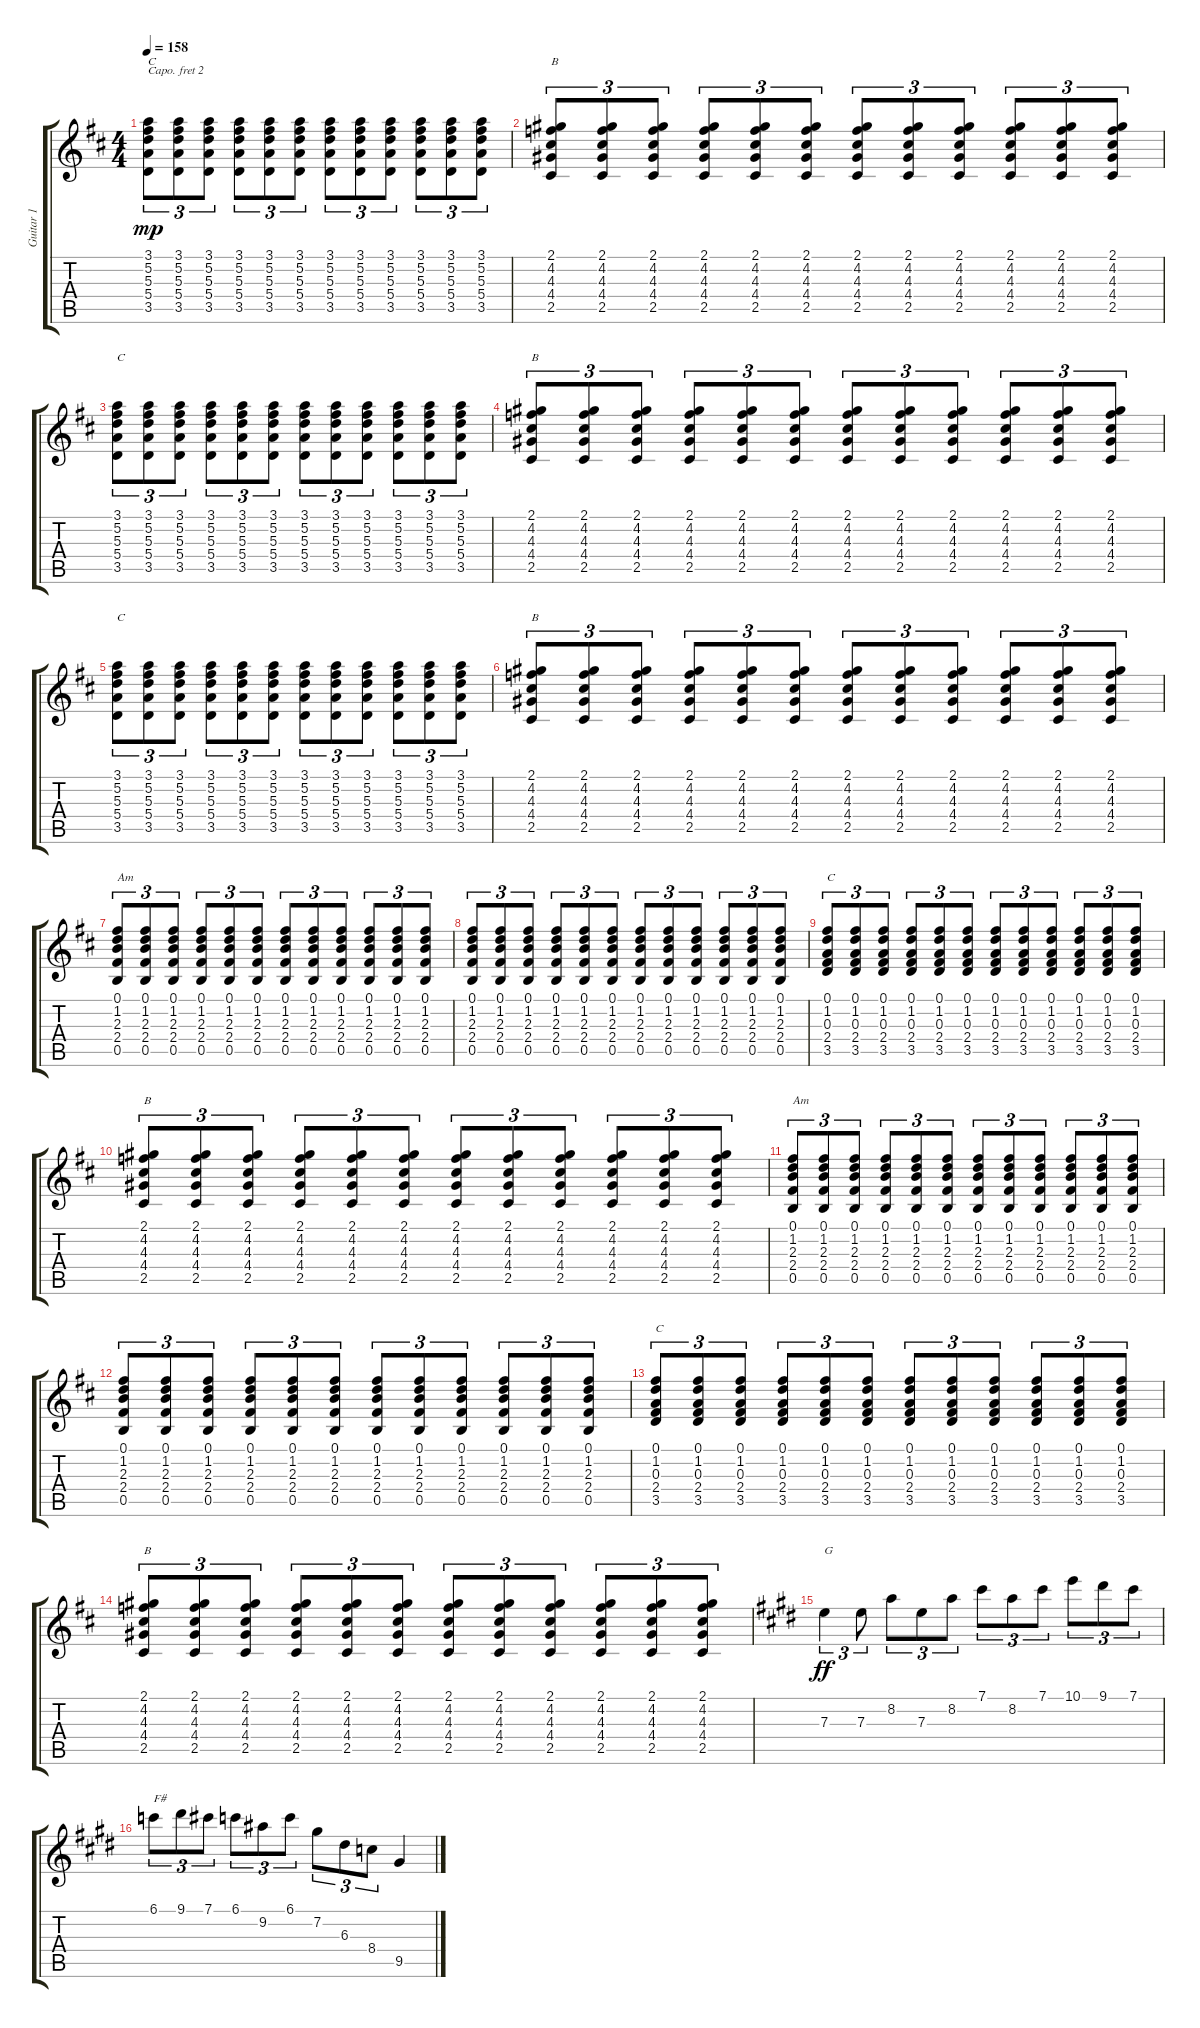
\track ("Guitar 1" "Guitar 1") {instrument acousticguitarnylon}
\staff {score tabs}
\capo 2
\tuning (E4 B3 G3 D3 A2 E2) {hide}
\ts (4 4)
\tempo 158
\clef g2
\ks d
(3.1 5.2 5.3 5.4 3.5).8{tu (3 2) txt "C" dy mp} (3.1 5.2 5.3 5.4 3.5).8{tu (3 2)} (3.1 5.2 5.3 5.4 3.5).8{tu (3 2)} (3.1 5.2 5.3 5.4 3.5).8{tu (3 2)} (3.1 5.2 5.3 5.4 3.5).8{tu (3 2)} (3.1 5.2 5.3 5.4 3.5).8{tu (3 2)} (3.1 5.2 5.3 5.4 3.5).8{tu (3 2)} (3.1 5.2 5.3 5.4 3.5).8{tu (3 2)} (3.1 5.2 5.3 5.4 3.5).8{tu (3 2)} (3.1 5.2 5.3 5.4 3.5).8{tu (3 2)} (3.1 5.2 5.3 5.4 3.5).8{tu (3 2)} (3.1 5.2 5.3 5.4 3.5).8{tu (3 2)} |
(2.1 4.2 4.3 4.4 2.5).8{tu (3 2) txt "B"} (2.1 4.2 4.3 4.4 2.5).8{tu (3 2)} (2.1 4.2 4.3 4.4 2.5).8{tu (3 2)} (2.1 4.2 4.3 4.4 2.5).8{tu (3 2)} (2.1 4.2 4.3 4.4 2.5).8{tu (3 2)} (2.1 4.2 4.3 4.4 2.5).8{tu (3 2)} (2.1 4.2 4.3 4.4 2.5).8{tu (3 2)} (2.1 4.2 4.3 4.4 2.5).8{tu (3 2)} (2.1 4.2 4.3 4.4 2.5).8{tu (3 2)} (2.1 4.2 4.3 4.4 2.5).8{tu (3 2)} (2.1 4.2 4.3 4.4 2.5).8{tu (3 2)} (2.1 4.2 4.3 4.4 2.5).8{tu (3 2)} |
(3.1 5.2 5.3 5.4 3.5).8{tu (3 2) txt "C"} (3.1 5.2 5.3 5.4 3.5).8{tu (3 2)} (3.1 5.2 5.3 5.4 3.5).8{tu (3 2)} (3.1 5.2 5.3 5.4 3.5).8{tu (3 2)} (3.1 5.2 5.3 5.4 3.5).8{tu (3 2)} (3.1 5.2 5.3 5.4 3.5).8{tu (3 2)} (3.1 5.2 5.3 5.4 3.5).8{tu (3 2)} (3.1 5.2 5.3 5.4 3.5).8{tu (3 2)} (3.1 5.2 5.3 5.4 3.5).8{tu (3 2)} (3.1 5.2 5.3 5.4 3.5).8{tu (3 2)} (3.1 5.2 5.3 5.4 3.5).8{tu (3 2)} (3.1 5.2 5.3 5.4 3.5).8{tu (3 2)} |
(2.1 4.2 4.3 4.4 2.5).8{tu (3 2) txt "B"} (2.1 4.2 4.3 4.4 2.5).8{tu (3 2)} (2.1 4.2 4.3 4.4 2.5).8{tu (3 2)} (2.1 4.2 4.3 4.4 2.5).8{tu (3 2)} (2.1 4.2 4.3 4.4 2.5).8{tu (3 2)} (2.1 4.2 4.3 4.4 2.5).8{tu (3 2)} (2.1 4.2 4.3 4.4 2.5).8{tu (3 2)} (2.1 4.2 4.3 4.4 2.5).8{tu (3 2)} (2.1 4.2 4.3 4.4 2.5).8{tu (3 2)} (2.1 4.2 4.3 4.4 2.5).8{tu (3 2)} (2.1 4.2 4.3 4.4 2.5).8{tu (3 2)} (2.1 4.2 4.3 4.4 2.5).8{tu (3 2)} |
(3.1 5.2 5.3 5.4 3.5).8{tu (3 2) txt "C"} (3.1 5.2 5.3 5.4 3.5).8{tu (3 2)} (3.1 5.2 5.3 5.4 3.5).8{tu (3 2)} (3.1 5.2 5.3 5.4 3.5).8{tu (3 2)} (3.1 5.2 5.3 5.4 3.5).8{tu (3 2)} (3.1 5.2 5.3 5.4 3.5).8{tu (3 2)} (3.1 5.2 5.3 5.4 3.5).8{tu (3 2)} (3.1 5.2 5.3 5.4 3.5).8{tu (3 2)} (3.1 5.2 5.3 5.4 3.5).8{tu (3 2)} (3.1 5.2 5.3 5.4 3.5).8{tu (3 2)} (3.1 5.2 5.3 5.4 3.5).8{tu (3 2)} (3.1 5.2 5.3 5.4 3.5).8{tu (3 2)} |
(2.1 4.2 4.3 4.4 2.5).8{tu (3 2) txt "B"} (2.1 4.2 4.3 4.4 2.5).8{tu (3 2)} (2.1 4.2 4.3 4.4 2.5).8{tu (3 2)} (2.1 4.2 4.3 4.4 2.5).8{tu (3 2)} (2.1 4.2 4.3 4.4 2.5).8{tu (3 2)} (2.1 4.2 4.3 4.4 2.5).8{tu (3 2)} (2.1 4.2 4.3 4.4 2.5).8{tu (3 2)} (2.1 4.2 4.3 4.4 2.5).8{tu (3 2)} (2.1 4.2 4.3 4.4 2.5).8{tu (3 2)} (2.1 4.2 4.3 4.4 2.5).8{tu (3 2)} (2.1 4.2 4.3 4.4 2.5).8{tu (3 2)} (2.1 4.2 4.3 4.4 2.5).8{tu (3 2)} |
(0.1 1.2 2.3 2.4 0.5).8{tu (3 2) txt "Am"} (0.1 1.2 2.3 2.4 0.5).8{tu (3 2)} (0.1 1.2 2.3 2.4 0.5).8{tu (3 2)} (0.1 1.2 2.3 2.4 0.5).8{tu (3 2)} (0.1 1.2 2.3 2.4 0.5).8{tu (3 2)} (0.1 1.2 2.3 2.4 0.5).8{tu (3 2)} (0.1 1.2 2.3 2.4 0.5).8{tu (3 2)} (0.1 1.2 2.3 2.4 0.5).8{tu (3 2)} (0.1 1.2 2.3 2.4 0.5).8{tu (3 2)} (0.1 1.2 2.3 2.4 0.5).8{tu (3 2)} (0.1 1.2 2.3 2.4 0.5).8{tu (3 2)} (0.1 1.2 2.3 2.4 0.5).8{tu (3 2)} |
(0.1 1.2 2.3 2.4 0.5).8{tu (3 2)} (0.1 1.2 2.3 2.4 0.5).8{tu (3 2)} (0.1 1.2 2.3 2.4 0.5).8{tu (3 2)} (0.1 1.2 2.3 2.4 0.5).8{tu (3 2)} (0.1 1.2 2.3 2.4 0.5).8{tu (3 2)} (0.1 1.2 2.3 2.4 0.5).8{tu (3 2)} (0.1 1.2 2.3 2.4 0.5).8{tu (3 2)} (0.1 1.2 2.3 2.4 0.5).8{tu (3 2)} (0.1 1.2 2.3 2.4 0.5).8{tu (3 2)} (0.1 1.2 2.3 2.4 0.5).8{tu (3 2)} (0.1 1.2 2.3 2.4 0.5).8{tu (3 2)} (0.1 1.2 2.3 2.4 0.5).8{tu (3 2)} |
(0.1 1.2 0.3 2.4 3.5).8{tu (3 2) txt "C"} (0.1 1.2 0.3 2.4 3.5).8{tu (3 2)} (0.1 1.2 0.3 2.4 3.5).8{tu (3 2)} (0.1 1.2 0.3 2.4 3.5).8{tu (3 2)} (0.1 1.2 0.3 2.4 3.5).8{tu (3 2)} (0.1 1.2 0.3 2.4 3.5).8{tu (3 2)} (0.1 1.2 0.3 2.4 3.5).8{tu (3 2)} (0.1 1.2 0.3 2.4 3.5).8{tu (3 2)} (0.1 1.2 0.3 2.4 3.5).8{tu (3 2)} (0.1 1.2 0.3 2.4 3.5).8{tu (3 2)} (0.1 1.2 0.3 2.4 3.5).8{tu (3 2)} (0.1 1.2 0.3 2.4 3.5).8{tu (3 2)} |
(2.1 4.2 4.3 4.4 2.5).8{tu (3 2) txt "B"} (2.1 4.2 4.3 4.4 2.5).8{tu (3 2)} (2.1 4.2 4.3 4.4 2.5).8{tu (3 2)} (2.1 4.2 4.3 4.4 2.5).8{tu (3 2)} (2.1 4.2 4.3 4.4 2.5).8{tu (3 2)} (2.1 4.2 4.3 4.4 2.5).8{tu (3 2)} (2.1 4.2 4.3 4.4 2.5).8{tu (3 2)} (2.1 4.2 4.3 4.4 2.5).8{tu (3 2)} (2.1 4.2 4.3 4.4 2.5).8{tu (3 2)} (2.1 4.2 4.3 4.4 2.5).8{tu (3 2)} (2.1 4.2 4.3 4.4 2.5).8{tu (3 2)} (2.1 4.2 4.3 4.4 2.5).8{tu (3 2)} |
(0.1 1.2 2.3 2.4 0.5).8{tu (3 2) txt "Am"} (0.1 1.2 2.3 2.4 0.5).8{tu (3 2)} (0.1 1.2 2.3 2.4 0.5).8{tu (3 2)} (0.1 1.2 2.3 2.4 0.5).8{tu (3 2)} (0.1 1.2 2.3 2.4 0.5).8{tu (3 2)} (0.1 1.2 2.3 2.4 0.5).8{tu (3 2)} (0.1 1.2 2.3 2.4 0.5).8{tu (3 2)} (0.1 1.2 2.3 2.4 0.5).8{tu (3 2)} (0.1 1.2 2.3 2.4 0.5).8{tu (3 2)} (0.1 1.2 2.3 2.4 0.5).8{tu (3 2)} (0.1 1.2 2.3 2.4 0.5).8{tu (3 2)} (0.1 1.2 2.3 2.4 0.5).8{tu (3 2)} |
(0.1 1.2 2.3 2.4 0.5).8{tu (3 2)} (0.1 1.2 2.3 2.4 0.5).8{tu (3 2)} (0.1 1.2 2.3 2.4 0.5).8{tu (3 2)} (0.1 1.2 2.3 2.4 0.5).8{tu (3 2)} (0.1 1.2 2.3 2.4 0.5).8{tu (3 2)} (0.1 1.2 2.3 2.4 0.5).8{tu (3 2)} (0.1 1.2 2.3 2.4 0.5).8{tu (3 2)} (0.1 1.2 2.3 2.4 0.5).8{tu (3 2)} (0.1 1.2 2.3 2.4 0.5).8{tu (3 2)} (0.1 1.2 2.3 2.4 0.5).8{tu (3 2)} (0.1 1.2 2.3 2.4 0.5).8{tu (3 2)} (0.1 1.2 2.3 2.4 0.5).8{tu (3 2)} |
(0.1 1.2 0.3 2.4 3.5).8{tu (3 2) txt "C"} (0.1 1.2 0.3 2.4 3.5).8{tu (3 2)} (0.1 1.2 0.3 2.4 3.5).8{tu (3 2)} (0.1 1.2 0.3 2.4 3.5).8{tu (3 2)} (0.1 1.2 0.3 2.4 3.5).8{tu (3 2)} (0.1 1.2 0.3 2.4 3.5).8{tu (3 2)} (0.1 1.2 0.3 2.4 3.5).8{tu (3 2)} (0.1 1.2 0.3 2.4 3.5).8{tu (3 2)} (0.1 1.2 0.3 2.4 3.5).8{tu (3 2)} (0.1 1.2 0.3 2.4 3.5).8{tu (3 2)} (0.1 1.2 0.3 2.4 3.5).8{tu (3 2)} (0.1 1.2 0.3 2.4 3.5).8{tu (3 2)} |
(2.1 4.2 4.3 4.4 2.5).8{tu (3 2) txt "B"} (2.1 4.2 4.3 4.4 2.5).8{tu (3 2)} (2.1 4.2 4.3 4.4 2.5).8{tu (3 2)} (2.1 4.2 4.3 4.4 2.5).8{tu (3 2)} (2.1 4.2 4.3 4.4 2.5).8{tu (3 2)} (2.1 4.2 4.3 4.4 2.5).8{tu (3 2)} (2.1 4.2 4.3 4.4 2.5).8{tu (3 2)} (2.1 4.2 4.3 4.4 2.5).8{tu (3 2)} (2.1 4.2 4.3 4.4 2.5).8{tu (3 2)} (2.1 4.2 4.3 4.4 2.5).8{tu (3 2)} (2.1 4.2 4.3 4.4 2.5).8{tu (3 2)} (2.1 4.2 4.3 4.4 2.5).8{tu (3 2)} |
\ks e
7.3.4{tu (3 2) txt "G" dy ff} 7.3.8{tu (3 2)} 8.2.8{tu (3 2)} 7.3.8{tu (3 2)} 8.2.8{tu (3 2)} 7.1.8{tu (3 2)} 8.2.8{tu (3 2)} 7.1.8{tu (3 2)} 10.1.8{tu (3 2)} 9.1.8{tu (3 2)} 7.1.8{tu (3 2)} |
6.1.8{tu (3 2) txt "F#"} 9.1.8{tu (3 2)} 7.1.8{tu (3 2)} 6.1.8{tu (3 2)} 9.2.8{tu (3 2)} 6.1.8{tu (3 2)} 7.2.8{tu (3 2)} 6.3.8{tu (3 2)} 8.4.8{tu (3 2)} 9.5.4
